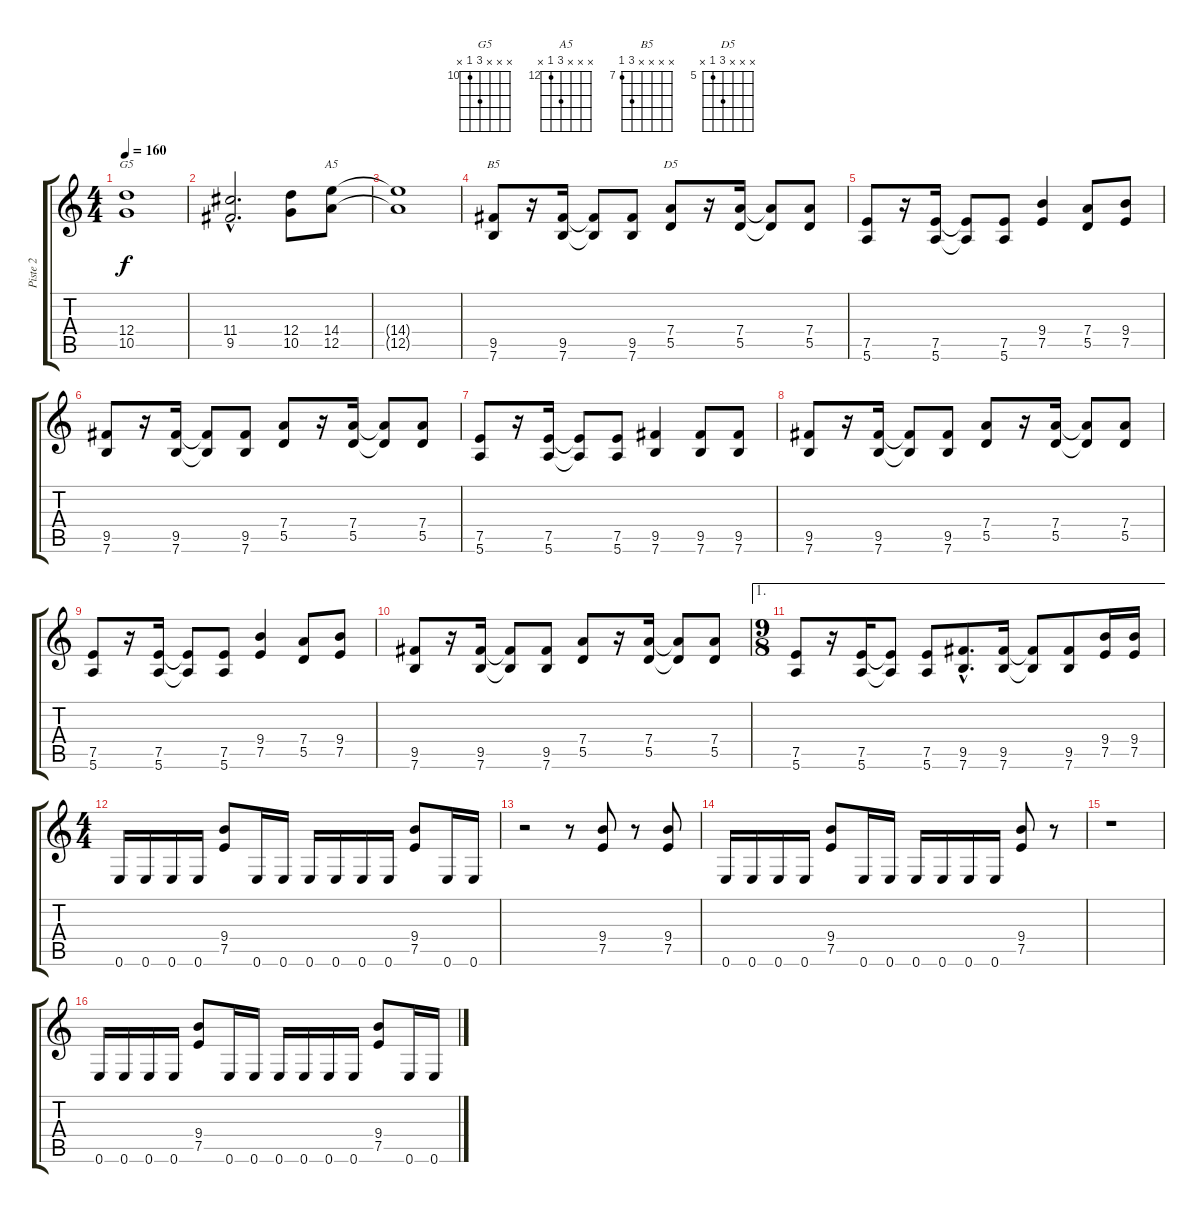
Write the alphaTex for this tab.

\track ("Piste 2" "Piste 2") {instrument distortionguitar}
\staff {score tabs}
\tuning (E4 B3 G3 D3 A2 E2) {hide}
\chord ("G5" x x x 12 10 x) {firstfret 10}
\chord ("A5" x x x 14 12 x) {firstfret 12}
\chord ("B5" x x x x 9 7) {firstfret 7}
\chord ("D5" x x x 7 5 x) {firstfret 5}
\ts (4 4)
\tempo 160
\clef g2
\ks c
(12.4 10.5).1{ch "G5" dy f} |
(11.4{hac} 9.5{hac}).2{d} (12.4 10.5).8 (14.4 12.5).8{ch "A5"} |
(14.4{t} 12.5{t}).1 |
(9.5 7.6).8{ch "B5"} r.16 (9.5 7.6).16 (9.5{t} 7.6{t}).8 (9.5 7.6).8 (7.4 5.5).8{ch "D5"} r.16 (7.4 5.5).16 (7.4{t} 5.5{t}).8 (7.4 5.5).8 |
(7.5 5.6).8 r.16 (7.5 5.6).16 (7.5{t} 5.6{t}).8 (7.5 5.6).8 (9.4 7.5).4 (7.4 5.5).8 (9.4 7.5).8 |
(9.5 7.6).8 r.16 (9.5 7.6).16 (9.5{t} 7.6{t}).8 (9.5 7.6).8 (7.4 5.5).8 r.16 (7.4 5.5).16 (7.4{t} 5.5{t}).8 (7.4 5.5).8 |
(7.5 5.6).8 r.16 (7.5 5.6).16 (7.5{t} 5.6{t}).8 (7.5 5.6).8 (9.5 7.6).4 (9.5 7.6).8 (9.5 7.6).8 |
(9.5 7.6).8 r.16 (9.5 7.6).16 (9.5{t} 7.6{t}).8 (9.5 7.6).8 (7.4 5.5).8 r.16 (7.4 5.5).16 (7.4{t} 5.5{t}).8 (7.4 5.5).8 |
(7.5 5.6).8 r.16 (7.5 5.6).16 (7.5{t} 5.6{t}).8 (7.5 5.6).8 (9.4 7.5).4 (7.4 5.5).8 (9.4 7.5).8 |
(9.5 7.6).8 r.16 (9.5 7.6).16 (9.5{t} 7.6{t}).8 (9.5 7.6).8 (7.4 5.5).8 r.16 (7.4 5.5).16 (7.4{t} 5.5{t}).8 (7.4 5.5).8 |
\ae 1
\ts (9 8)
(7.5 5.6).8 r.16 (7.5 5.6).16 (7.5{t} 5.6{t}).8 (7.5 5.6).8 (9.5{hac} 7.6{hac}).8{d} (9.5 7.6).16 (9.5{t} 7.6{t}).8 (9.5 7.6).8 (9.4 7.5).16 (9.4 7.5).16 |
\ts (4 4)
0.6.16 0.6.16 0.6.16 0.6.16 (9.4 7.5).8 0.6.16 0.6.16 0.6.16 0.6.16 0.6.16 0.6.16 (9.4 7.5).8 0.6.16 0.6.16 |
r.2 r.8 (9.4 7.5).8 r.8 (9.4 7.5).8 |
0.6.16 0.6.16 0.6.16 0.6.16 (9.4 7.5).8 0.6.16 0.6.16 0.6.16 0.6.16 0.6.16 0.6.16 (9.4 7.5).8 r.8 |
r.1 |
0.6.16 0.6.16 0.6.16 0.6.16 (9.4 7.5).8 0.6.16 0.6.16 0.6.16 0.6.16 0.6.16 0.6.16 (9.4 7.5).8 0.6.16 0.6.16
